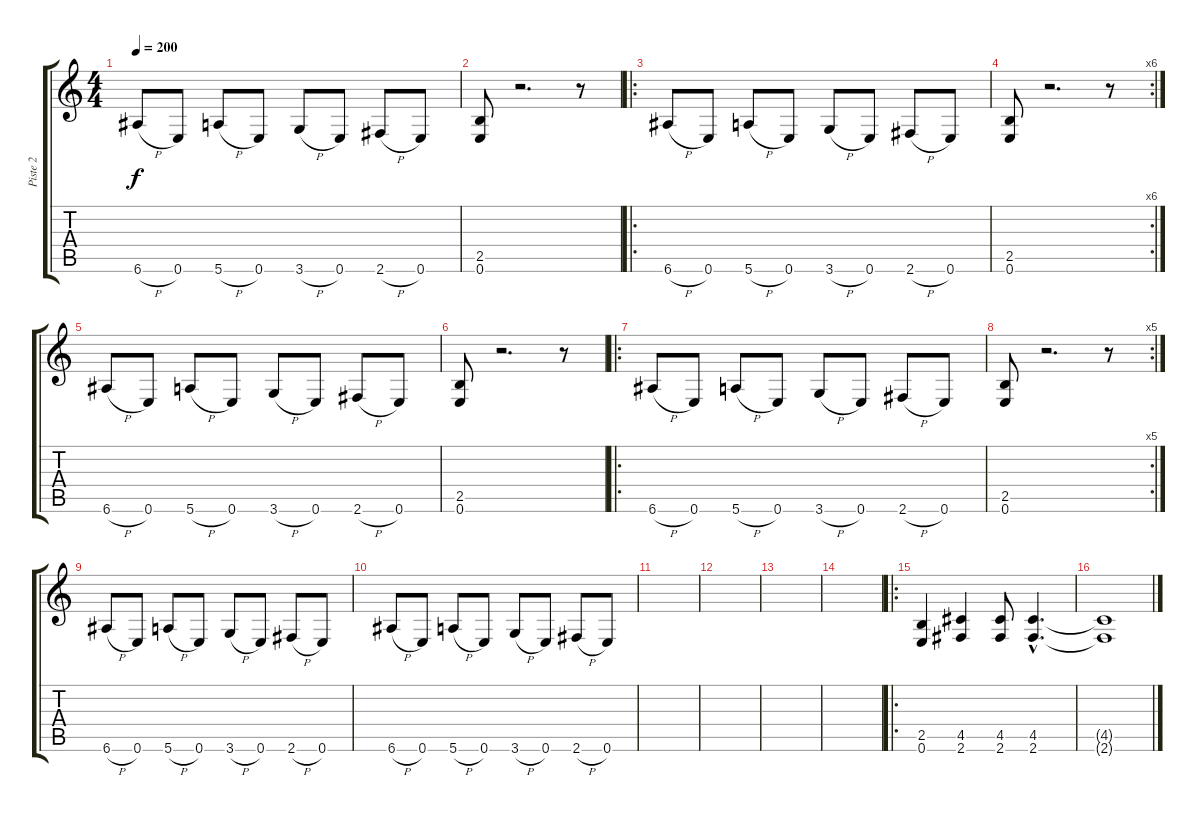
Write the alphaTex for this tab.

\track ("Piste 2" "Piste 2") {instrument distortionguitar}
\staff {score tabs}
\tuning (E4 B3 G3 D3 A2 E2) {hide}
\ts (4 4)
\tempo 200
\clef g2
\ks c
6.6{h}.8{dy f instrument distortionguitar} 0.6.8 5.6{h}.8 0.6.8 3.6{h}.8 0.6.8 2.6{h}.8 0.6.8 |
(2.5 0.6).8 r.2{d} r.8 |
\ro
6.6{h}.8 0.6.8 5.6{h}.8 0.6.8 3.6{h}.8 0.6.8 2.6{h}.8 0.6.8 |
\rc 6
(2.5 0.6).8 r.2{d} r.8 |
6.6{h}.8 0.6.8 5.6{h}.8 0.6.8 3.6{h}.8 0.6.8 2.6{h}.8 0.6.8 |
(2.5 0.6).8 r.2{d} r.8 |
\ro
6.6{h}.8 0.6.8 5.6{h}.8 0.6.8 3.6{h}.8 0.6.8 2.6{h}.8 0.6.8 |
\rc 5
(2.5 0.6).8 r.2{d} r.8 |
6.6{h}.8 0.6.8 5.6{h}.8 0.6.8 3.6{h}.8 0.6.8 2.6{h}.8 0.6.8 |
6.6{h}.8 0.6.8 5.6{h}.8 0.6.8 3.6{h}.8 0.6.8 2.6{h}.8 0.6.8 |
|
|
|
|
\ro
(2.5 0.6).4 (4.5 2.6).4 (4.5 2.6).8 (4.5{hac} 2.6{hac}).4{d} |
(4.5{t} 2.6{t}).1
